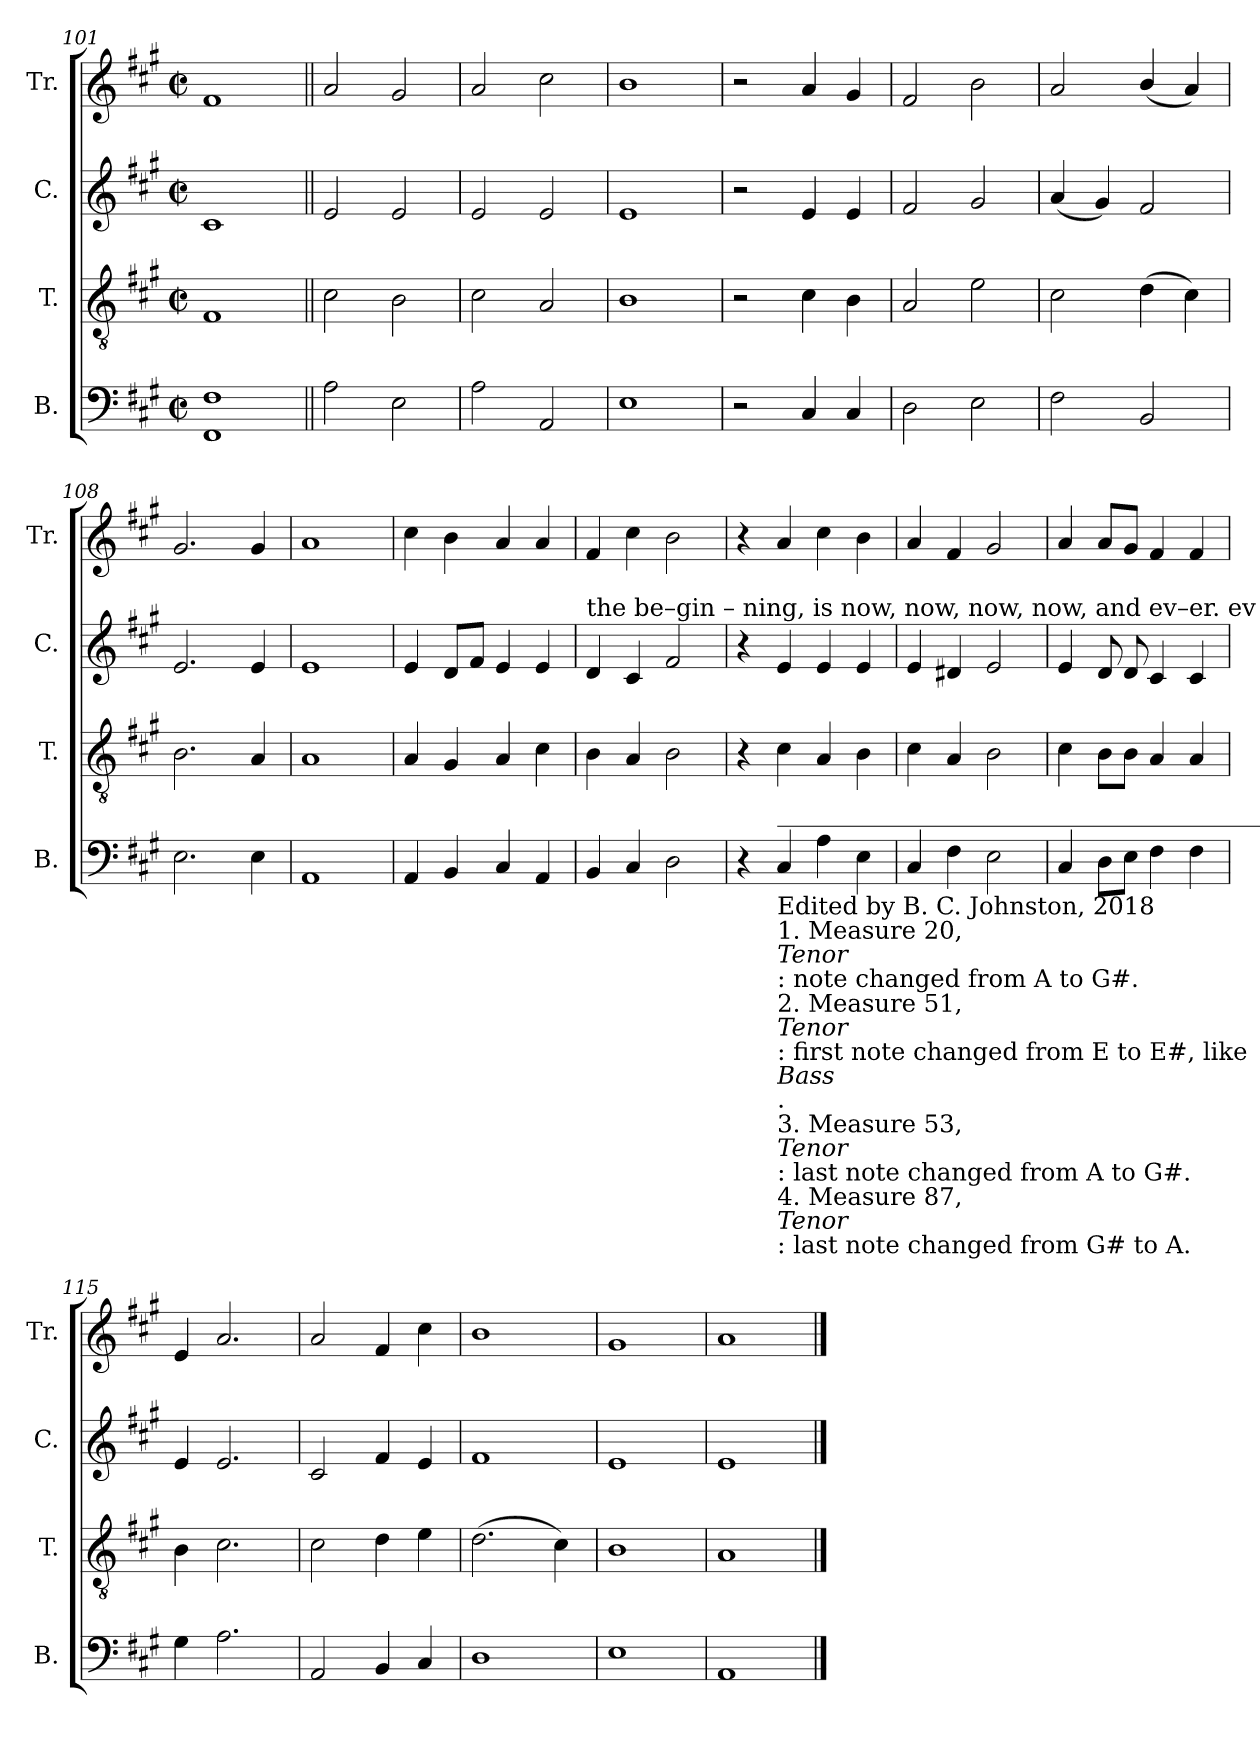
**kern	**kern	**kern	**kern
*part4	*part3	*part2	*part1
*staff4	*staff3	*staff2	*staff1
*I"B.	*I"T.	*I"C.	*I"Tr.
*I'B.	*I'T.	*I'C.	*I'Tr.
*clefF4	*clefGv2	*clefG2	*clefG2
*k[f#c#g#]	*k[f#c#g#]	*k[f#c#g#]	*k[f#c#g#]
*M2/2	*M2/2	*M2/2	*M2/2
*met(c|)	*met(c|)	*met(c|)	*met(c|)
=101	=101	=101	=101
1FF#! 1F#!	1F#!	1c#!	1f#!
=102||	=102||	=102||	=102||
2A!\	2c#!\	2e!/	2a!/
2E!\	2B!\	2e!/	2g#!/
=103	=103	=103	=103
2A!\	2c#!\	2e!/	2a!/
2AA!/	2A!/	2e!/	2cc#!\
=104	=104	=104	=104
1E!	1B!	1e!	1b!
=105	=105	=105	=105
2r	2r	2r	2r
4C#!/	4c#!\	4e!/	4a!/
4C#!/	4B!\	4e!/	4g#!/
=106	=106	=106	=106
2D!\	2A!/	2f#!/	2f#!/
2E!\	2e!\	2g#!/	2b!\
=107	=107	=107	=107
2F#!\	2c#!\	(4a!/	2a!/
.	.	4g#!/)	.
2BB!/	(4d!\	2f#!/	(4b!/
.	4c#!\)	.	4a!/)
=108	=108	=108	=108
2.E!\	2.B!\	2.e!/	2.g#!/
4E!\	4A!/	4e!/	4g#!/
=109	=109	=109	=109
1AA!	1A!	1e!	1a!
=110	=110	=110	=110
4AA!/	4A!/	4e!/	4cc#!\
4BB!/	4G#!/	8d!/L	4b!\
.	.	8f#!/J	.
4C#!/	4A!/	4e!/	4a!/
4AA!/	4c#!\	4e!/	4a!/
=111	=111	=111	=111
!	!	!LO:TX:a:t=the be–gin   –   ning, is now, now, now, now, and ev–er.  ev – er  shall  be,    World without end,           A   –   men.	!
4BB!/	4B!\	4d!/	4f#!/
4C#!/	4A!/	4c#!/	4cc#!\
2D!\	2B!\	2f#!/	2b!\
=112	=112	=112	=112
4r	4r	4r	4r
!LO:TX:a:t=________________________________________________	!	!	!
!LO:TX:b:t=Edited by B. C. Johnston, 2018	!	!	!
!LO:TX:b:t=1. Measure 20,	!	!	!
!LO:TX:b:i:t=Tenor	!	!	!
!LO:TX:b:t=&colon; note changed from A to G#.	!	!	!
!LO:TX:b:t=2. Measure 51,	!	!	!
!LO:TX:b:i:t=Tenor	!	!	!
!LO:TX:b:t=&colon; first note changed from E to E#, like	!	!	!
!LO:TX:b:i:t=Bass	!	!	!
!LO:TX:b:t=.	!	!	!
!LO:TX:b:t=3. Measure 53,	!	!	!
!LO:TX:b:i:t=Tenor	!	!	!
!LO:TX:b:t=&colon; last note changed from A to G#.	!	!	!
!LO:TX:b:t=4. Measure 87,	!	!	!
!LO:TX:b:i:t=Tenor	!	!	!
!LO:TX:b:t=&colon; last note changed from G# to A.	!	!	!
4C#!/	4c#!\	4e!/	4a!/
4A!\	4A!/	4e!/	4cc#!\
4E!\	4B!\	4e!/	4b!\
=113	=113	=113	=113
4C#!/	4c#!\	4e!/	4a!/
4F#!\	4A!/	4d#X!/	4f#!/
2E!\	2B!\	2e!/	2g#!/
=114	=114	=114	=114
4C#!/	4c#!\	4e!/	4a!/
8D!\L	8B!\L	8d!/	8a!/L
8E!\J	8B!\J	8d!/	8g#!/J
4F#!\	4A!/	4c#!/	4f#!/
4F#!\	4A!/	4c#!/	4f#!/
=115	=115	=115	=115
4G#!\	4B!\	4e!/	4e!/
2.A!\	2.c#!\	2.e!/	2.a!/
=116	=116	=116	=116
2AA!/	2c#!\	2c#!/	2a!/
4BB!/	4d!\	4f#!/	4f#!/
4C#!/	4e!\	4e!/	4cc#!\
=117	=117	=117	=117
1D!	(2.d!\	1f#!	1b!
.	4c#!\)	.	.
=118	=118	=118	=118
1E!	1B!	1e!	1g#!
=119	=119	=119	=119
1AA!	1A!	1e!	1a!
==	==	==	==
*-	*-	*-	*-
